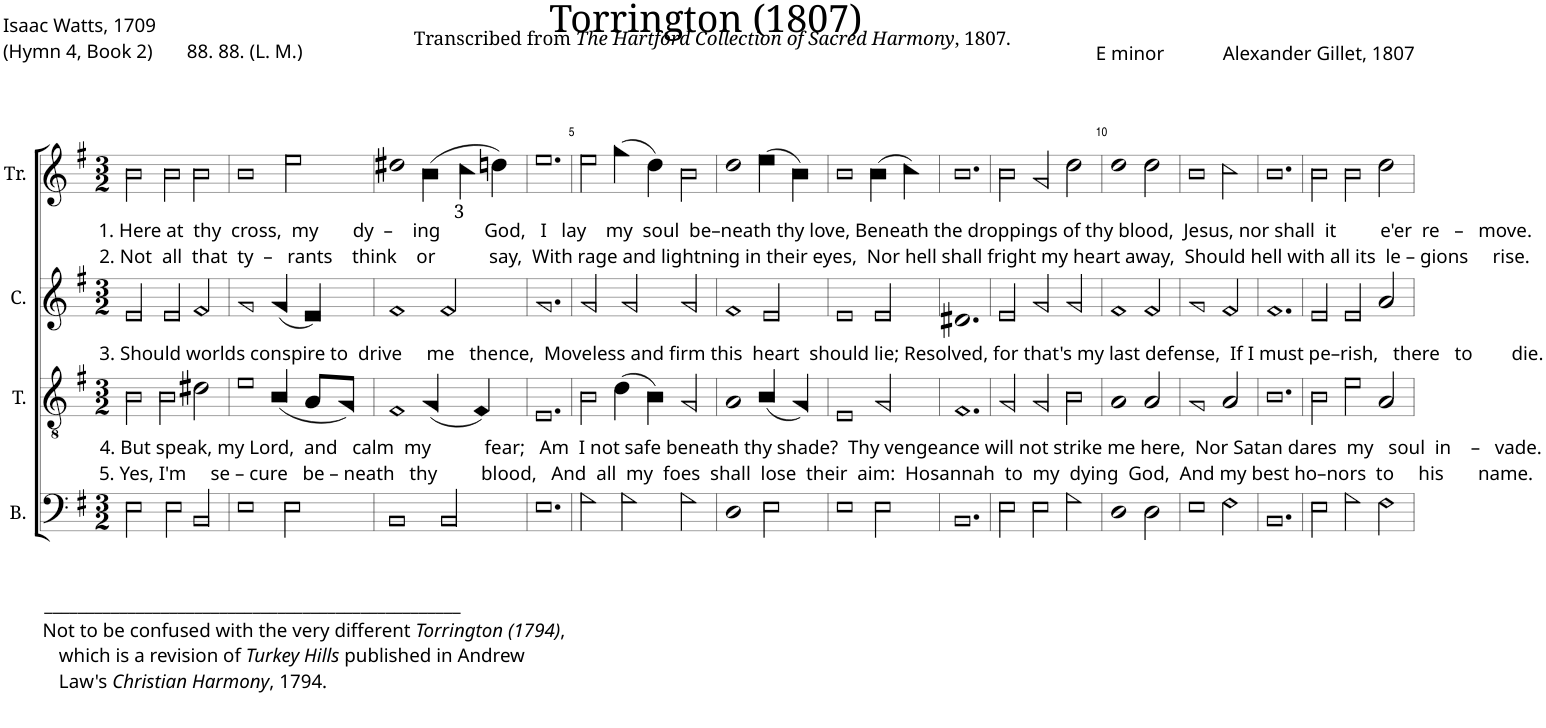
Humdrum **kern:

**kern	**kern	**kern	**kern
*part4	*part3	*part2	*part1
*staff4	*staff3	*staff2	*staff1
*I"B.	*I"T.	*I"C.	*I"Tr.
*I'B.	*I'T.	*I'C.	*I'Tr.
*clefF4	*clefGv2	*clefG2	*clefG2
*k[f#]	*k[f#]	*k[f#]	*k[f#]
*M3/2	*M3/2	*M3/2	*M3/2
=1	=1	=1	=1
!	!	!	!LO:TX:b:t=1. Here at  thy  cross,  my       dy  –    ing         God,   I   lay    my  soul  be–neath thy love, Beneath the droppings of thy blood,  Jesus, nor shall  it         e'er  re   –   move.
!	!	!	!LO:TX:b:t=2. Not  all  that  ty  –   rants    think    or           say,  With rage and lightning in their eyes,  Nor hell shall fright my heart away,  Should hell with all its  le – gions     rise.
!	!	!LO:TX:b:t=3. Should worlds conspire to  drive     me   thence,  Moveless and firm this  heart  should lie; Resolved, for that's my last defense,  If I must pe–rish,   there   to        die.	!
!	!LO:TX:b:t=4. But speak, my Lord,  and   calm  my           fear;   Am  I not safe beneath thy shade?  Thy vengeance will not strike me here,  Nor Satan dares  my   soul  in    –   vade.	!	!
!	!LO:TX:b:t=5. Yes, I'm     se – cure   be – neath   thy         blood,   And  all  my  foes  shall  lose  their  aim&colon;  Hosannah  to  my  dying  God,  And my best ho–nors  to     his       name.	!	!
!LO:TX:b:t=__________________________________________________	!	!	!
!LO:TX:b:t=Not to be confused with the very different	!	!	!
!LO:TX:b:i:t=Torrington (1794)	!	!	!
!LO:TX:b:t=,	!	!	!
!LO:TX:b:t=which is a revision of	!	!	!
!LO:TX:b:i:t=Turkey Hills	!	!	!
!LO:TX:b:t=published in Andrew	!	!	!
!LO:TX:b:t=Law's	!	!	!
!LO:TX:b:i:t=Christian Harmony	!	!	!
!LO:TX:b:t=, 1794.	!	!	!
2E!\	2B!\	2e!/	2b!\
2E!\	2B!\	2e!/	2b!\
2BB!/	2d#X!\	2f#!/	2b!\
=2	=2	=2	=2
1E!	1e!	1g!	1b!
2E!\	(4B!/	(4g!/	2ee!\
.	8A!/L	4e!/)	.
.	8G!/J)	.	.
=3	=3	=3	=3
1BB!	1F#!	1f#!	1dd#X!
*	*	*	*Xbrackettup
2BB!/	(4G!/	2f#!/	(6b!\
.	.	.	6cc!\
.	4F#!/)	.	.
.	.	.	6ddn!\)
=4	=4	=4	=4
1.E!	1.E!	1.g!	1.ee!
=5	=5	=5	=5
2G!\	2B!\	2g!/	2ee!\
2G!\	(4d!\	2g!/	(4gg!\
.	4B!\)	.	4dd!\)
2G!\	2G!/	2g!/	2b!\
=6	=6	=6	=6
1D!	1A!	1f#!	1dd!
2E!\	(4B!/	2e!/	(4ee!\
.	4G!/)	.	4b!\)
=7	=7	=7	=7
1E!	1E!	1e!	1b!
2E!\	2G!/	2e!/	(4b!\
.	.	.	4cc!\)
=8	=8	=8	=8
1.BB!	1.F#!	1.d#X!	1.b!
=9	=9	=9	=9
2E!\	2G!/	2e!/	2b!\
2E!\	2G!/	2g!/	2g!/
2G!\	2B!\	2g!/	2dd!\
=10	=10	=10	=10
1D!	1A!	1f#!	1dd!
2D!\	2A!/	2f#!/	2dd!\
=11	=11	=11	=11
1E!	1G!	1g!	1b!
2F#!\	2A!/	2f#!/	2cc!\
=12	=12	=12	=12
1.BB!	1.B!	1.f#!	1.b!
=13	=13	=13	=13
2E!\	2B!\	2e!/	2b!\
2G!\	2e!\	2e!/	2b!\
2F#!\	2A!/	2a!/	2dd!\
=	=	=	=
*-	*-	*-	*-
